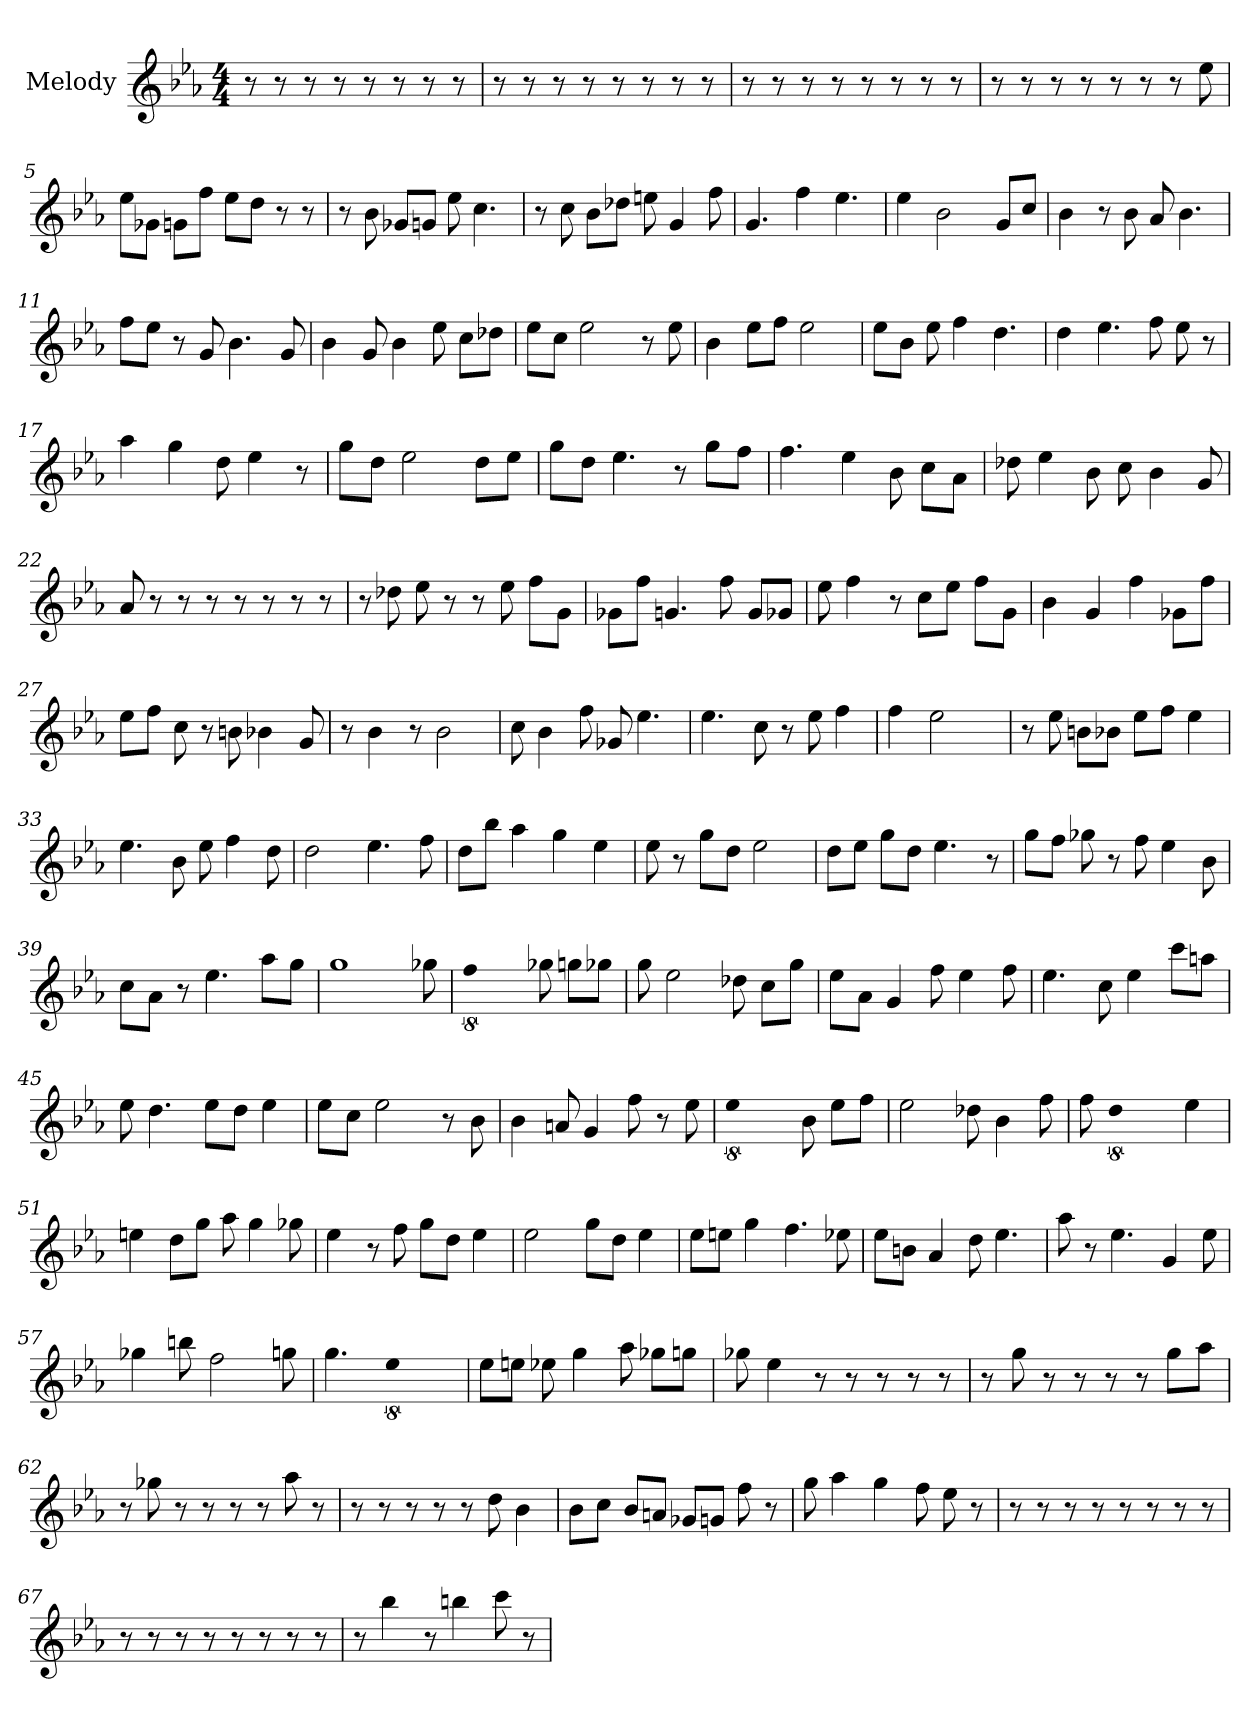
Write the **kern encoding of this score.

**kern
*part1
*staff1
*I"Melody
*clefG2
*k[b-e-a-]
*E-:
*M4/4
*MM103
=1
8r
8r
8r
8r
8r
8r
8r
8r
=2
8r
8r
8r
8r
8r
8r
8r
8r
=3
8r
8r
8r
8r
8r
8r
8r
8r
=4
8r
8r
8r
8r
8r
8r
8r
8ee-
=5
8ee-\L
8g-\J
8g\L
8ff\J
8ee-\L
8dd\J
8r
8r
=6
8r
8b-
8g-/L
8g/J
8ee-
4.cc
=7
8r
8cc
8b-\L
8dd-\J
8ee
4g
8ff
=8
4.g
4ff
4.ee-
=9
4ee-
2b-
8g/L
8cc/J
=10
4b-
8r
8b-
8a-
4.b-
=11
8ff\L
8ee-\J
8r
8g
4.b-
8g
=12
4b-
8g
4b-
8ee-
8cc\L
8dd-\J
=13
8ee-\L
8cc\J
2ee-
8r
8ee-
=14
4b-
8ee-\L
8ff\J
2ee-
=15
8ee-\L
8b-\J
8ee-
4ff
4.dd
=16
4dd
4.ee-
8ff
8ee-
8r
=17
4aa-
4gg
8dd
4ee-
8r
=18
8gg\L
8dd\J
2ee-
8dd\L
8ee-\J
=19
8gg\L
8dd\J
4.ee-
8r
8gg\L
8ff\J
=20
4.ff
4ee-
8b-
8cc\L
8a-\J
=21
8dd-
4ee-
8b-
8cc
4b-
8g
=22
8a-
8r
8r
8r
8r
8r
8r
8r
=23
8r
8dd-
8ee-
8r
8r
8ee-
8ff\L
8g\J
=24
8g-\L
8ff\J
4.g
8ff
8g/L
8g-/J
=25
8ee-
4ff
8r
8cc\L
8ee-\J
8ff\L
8g\J
=26
4b-
4g
4ff
8g-\L
8ff\J
=27
8ee-\L
8ff\J
8cc
8r
8b
4b-
8g
=28
8r
4b-
8r
2b-
=29
8cc
4b-
8ff
8g-
4.ee-
=30
4.ee-
8cc
8r
8ee-
4ff
=31
4ff
!LO:N:vis=2
2.ee-
=32
8r
8ee-
8b\L
8b-\J
8ee-\L
8ff\J
4ee-
=33
4.ee-
8b-
8ee-
4ff
8dd
=34
2dd
4.ee-
8ff
=35
8dd\L
8bb-\J
4aa-
4gg
4ee-
=36
8ee-
8r
8gg\L
8dd\J
2ee-
=37
8dd\L
8ee-\J
8gg\L
8dd\J
4.ee-
8r
=38
8gg\L
8ff\J
8gg-
8r
8ff
4ee-
8b-
=39
8cc\L
8a-\J
8r
4.ee-
8aa-\L
8gg\J
=40
!LO:N:vis=1
2..gg
8gg-
=41
!LO:N:vis=2
8%5ff
8gg-
8gg\L
8gg-\J
=42
8gg
2ee-
8dd-
8cc\L
8gg\J
=43
8ee-\L
8a-\J
4g
8ff
4ee-
8ff
=44
4.ee-
8cc
4ee-
8ccc\L
8aa\J
=45
8ee-
4.dd
8ee-\L
8dd\J
4ee-
=46
8ee-\L
8cc\J
2ee-
8r
8b-
=47
4b-
8a
4g
8ff
8r
8ee-
=48
!LO:N:vis=2
8%5ee-
8b-
8ee-\L
8ff\J
=49
2ee-
8dd-
4b-
8ff
=50
8ff
!LO:N:vis=2
8%5dd
4ee-
=51
4ee
8dd\L
8gg\J
8aa-
4gg
8gg-
=52
4ee-
8r
8ff
8gg\L
8dd\J
4ee-
=53
2ee-
8gg\L
8dd\J
4ee-
=54
8ee-\L
8ee\J
4gg
4.ff
8ee-
=55
8ee-\L
8b\J
4a-
8dd
4.ee-
=56
8aa-
8r
4.ee-
4g
8ee-
=57
4gg-
8bb
2ff
8gg
=58
4.gg
!LO:N:vis=2
8%5ee-
=59
8ee-\L
8ee\J
8ee-
4gg
8aa-
8gg-\L
8gg\J
=60
8gg-
4ee-
8r
8r
8r
8r
8r
=61
8r
8gg
8r
8r
8r
8r
8gg\L
8aa-\J
=62
8r
8gg-
8r
8r
8r
8r
8aa-
8r
=63
8r
8r
8r
8r
8r
8dd
4b-
=64
8b-\L
8cc\J
8b-/L
8a/J
8g-/L
8g/J
8ff
8r
=65
8gg
4aa-
4gg
8ff
8ee-
8r
=66
8r
8r
8r
8r
8r
8r
8r
8r
=67
8r
8r
8r
8r
8r
8r
8r
8r
=68
8r
4bb-
8r
4bb
8ccc
8r
=
*-
